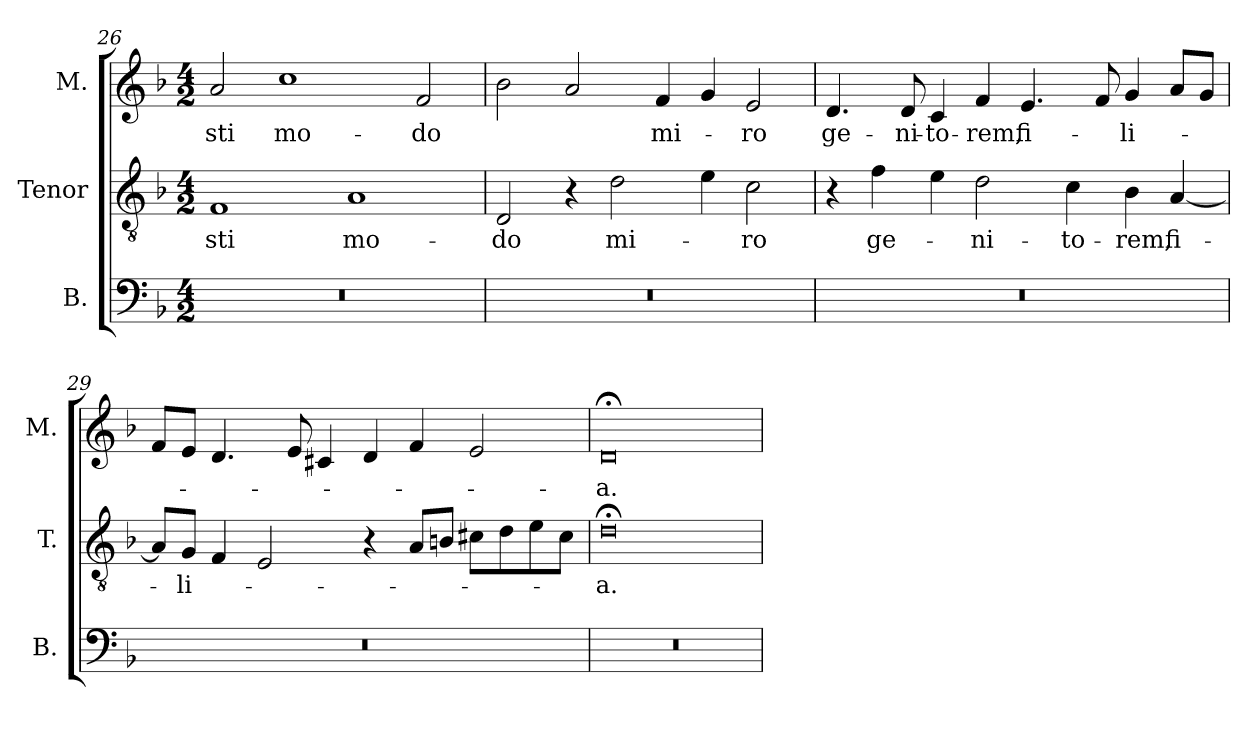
**kern	**kern	**text	**kern	**text
*part3	*part2	*part2	*part1	*part1
*staff3	*staff2	*staff2	*staff1	*staff1
*I"B.	*I"Tenor	*	*I"M.	*
*I'B.	*I'T.	*	*I'M.	*
!!LO:LB:g=z
*clefF4	*clefGv2	*	*clefG2	*
*k[b-]	*k[b-]	*	*k[b-]	*
*F:	*F:	*	*F:	*
*M4/2	*M4/2	*	*M4/2	*
=26	=26	=26	=26	=26
!	!	!LO:LY:b:cj	!	!LO:LY:b:cj
0r	1F	-sti	2a/	-sti
!	!	!	!	!LO:LY:b:cj
.	.	.	1cc	mo-
!	!	!LO:LY:b:cj	!	!
.	1A	mo-	.	.
!	!	!	!	!LO:LY:b:cj
.	.	.	2f/	-do
=27	=27	=27	=27	=27
!	!	!LO:LY:b:cj	!	!
0r	2D/	-do	2b-\	.
.	4r	.	2a/	.
!	!	!LO:LY:b:cj	!	!
.	2d\	mi-	.	.
!	!	!	!	!LO:LY:b:cj
.	.	.	4f/	mi-
.	4e\	.	4g/	.
!	!	!LO:LY:b:cj	!	!LO:LY:b:cj
.	2c\	-ro	2e/	-ro
=28	=28	=28	=28	=28
!	!	!	!	!LO:LY:b:cj
0r	4r	.	4.d/	ge-
!	!	!LO:LY:b:cj	!	!
.	4f\	ge-	.	.
!	!	!	!	!LO:LY:b
.	.	.	8d/	-ni-
!	!	!	!	!LO:LY:b:cj
.	4e\	.	4c/	-to-
!	!	!LO:LY:b:cj	!	!LO:LY:b:cj
.	2d\	-ni-	4f/	-rem,
!	!	!	!	!LO:LY:b:cj
.	.	.	4.e/	fi-
!	!	!LO:LY:b:cj	!	!
.	4c\	-to-	.	.
.	.	.	8f/	.
!	!	!LO:LY:b:cj	!	!LO:LY:b:cj
.	4B-\	-rem,	4g/	-li-
!	!	!LO:LY:b:cj	!	!
.	[<4A/	fi-	8a/L	.
.	.	.	8g/J	.
=29	=29	=29	=29	=29
0r	8A/L]	.	8f/L	.
!	!	!LO:LY:b:cj	!	!
.	8G/J	-li-	8e/J	.
.	4F/	.	4.d/	.
.	2E/	.	.	.
.	.	.	8e/	.
.	.	.	4c#/	.
.	4r	.	4d/	.
.	8A/L	.	4f/	.
.	8B/J	.	.	.
.	8c#\L	.	2e/	.
.	8d\	.	.	.
.	8e\	.	.	.
.	8c#\J	.	.	.
=30	=30	=30	=30	=30
!	!	!LO:LY:b:cj	!	!LO:LY:b:cj
0r	0d;<	-a.	0d;<	-a.
=	=	=	=	=
*-	*-	*-	*-	*-
